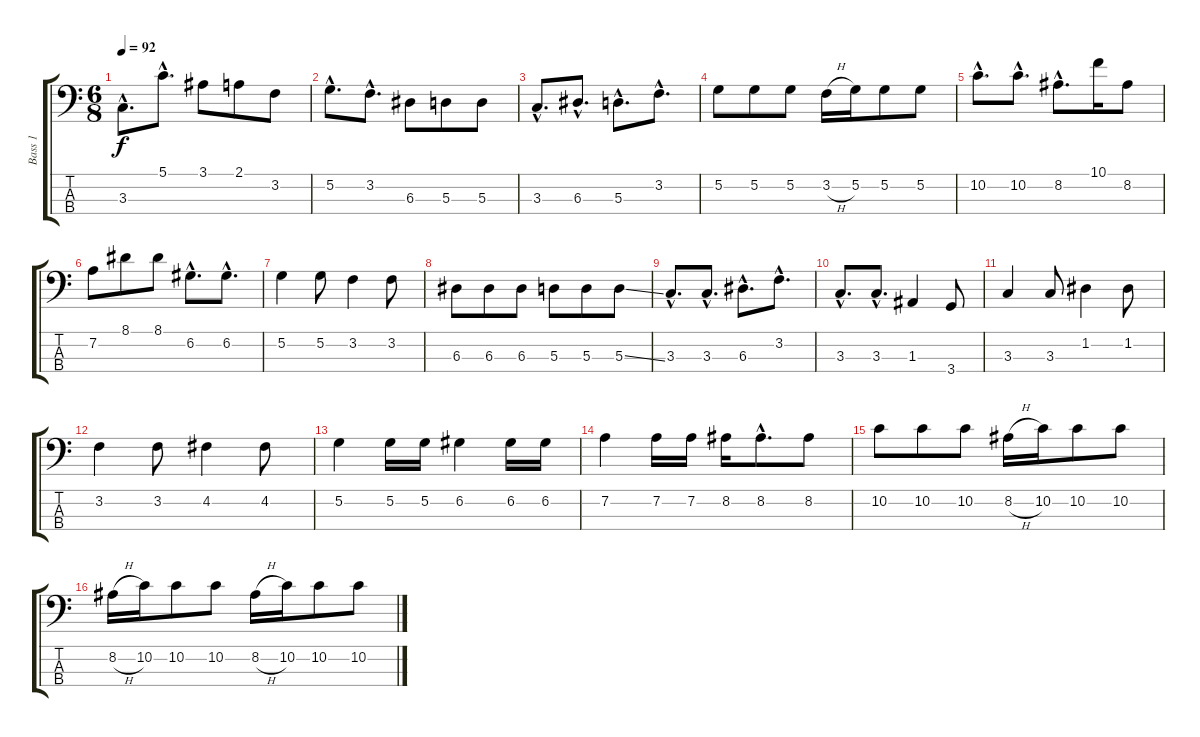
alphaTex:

\track ("Bass 1" "Bass 1") {instrument electricbassfinger}
\staff {score tabs}
\tuning (G2 D2 A1 E1) {hide}
\ts (6 8)
\tempo 92
\clef f4
\ks c
3.3{hac}.8{d dy f} 5.1{hac}.8{d} 3.1.8 2.1.8 3.2.8 |
5.2{hac}.8{d} 3.2{hac}.8{d} 6.3.8 5.3.8 5.3.8 |
3.3{hac}.8{d} 6.3{hac}.8{d} 5.3{hac}.8{d} 3.2{hac}.8{d} |
5.2.8 5.2.8 5.2.8 3.2{h}.16 5.2.16 5.2.8 5.2.8 |
10.2{hac}.8{d} 10.2{hac}.8{d} 8.2{hac}.8{d} 10.1.16 8.2.8 |
7.2.8 8.1.8 8.1.8 6.2{hac}.8{d} 6.2{hac}.8{d} |
5.2.4 5.2.8 3.2.4 3.2.8 |
6.3.8 6.3.8 6.3.8 5.3.8 5.3.8 5.3{ss}.8 |
3.3{hac}.8{d} 3.3{hac}.8{d} 6.3{hac}.8{d} 3.2{hac}.8{d} |
3.3{hac}.8{d} 3.3{hac}.8{d} 1.3.4 3.4.8 |
3.3.4 3.3.8 1.2.4 1.2.8 |
3.2.4 3.2.8 4.2.4 4.2.8 |
5.2.4 5.2.16 5.2.16 6.2.4 6.2.16 6.2.16 |
7.2.4 7.2.16 7.2.16 8.2.16 8.2{hac}.8{d} 8.2.8 |
10.2.8 10.2.8 10.2.8 8.2{h}.16 10.2.16 10.2.8 10.2.8 |
8.2{h}.16 10.2.16 10.2.8 10.2.8 8.2{h}.16 10.2.16 10.2.8 10.2.8
